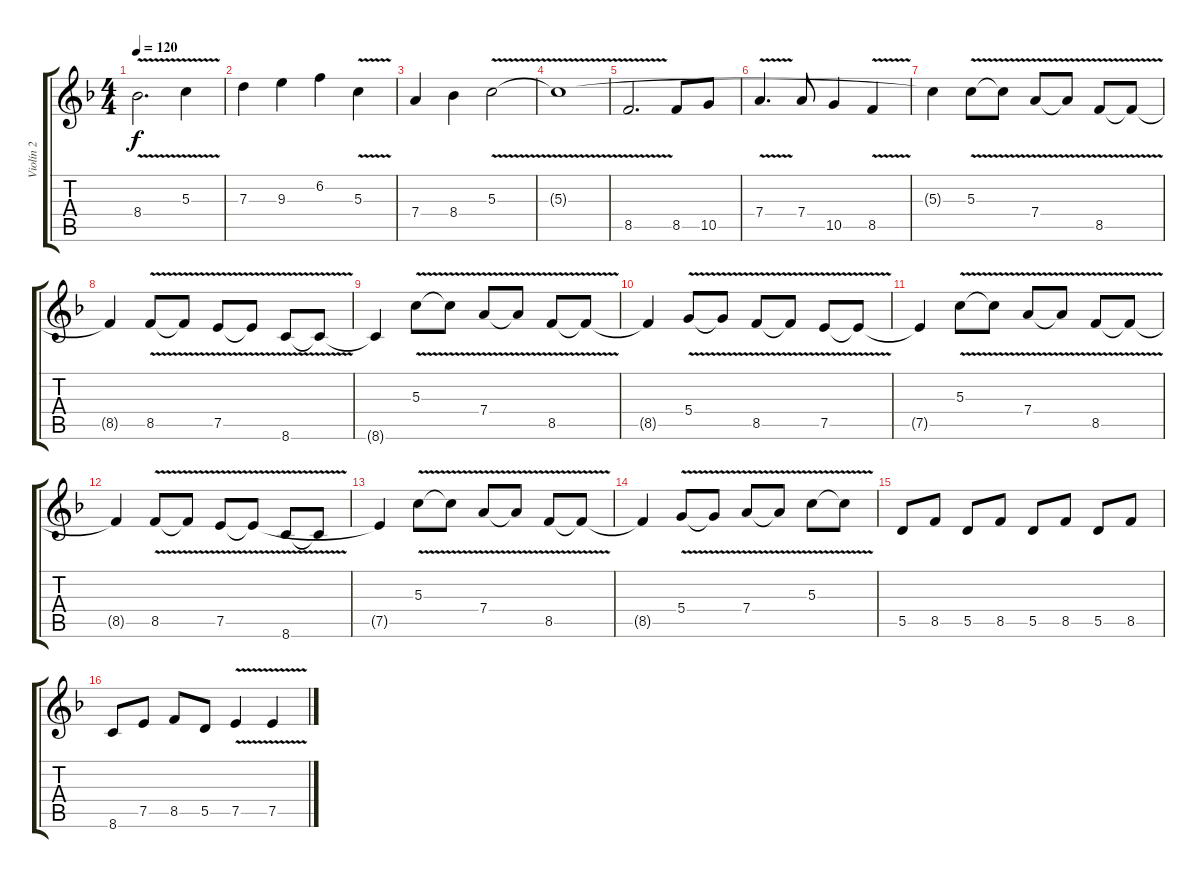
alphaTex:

\track ("Violín 2" "Violín 2") {instrument overdrivenguitar}
\staff {score tabs}
\tuning (E4 B3 G3 D3 A2 E2) {hide}
\ts (4 4)
\tempo 120
\clef g2
\ks f
8.4{v}.2{d dy f} 5.3{v}.4 |
7.3.4 9.3.4 6.2.4 5.3{v}.4 |
7.4.4 8.4.4 5.3{v}.2 |
5.3{t}.1 |
8.5{v}.2{d} 8.5.8 10.5.8 |
7.4{v}.4{d} 7.4.8 10.5.4 8.5{v}.4 |
5.3{t}.4 5.3{v}.8 5.3{t}.8 7.4{v}.8 7.4{t}.8 8.5{v}.8 8.5{t}.8 |
8.5{t}.4 8.5{v}.8 8.5{t}.8 7.5{v}.8 7.5{t}.8 8.6{v}.8 8.6{t}.8 |
8.6{t}.4 5.3{v}.8 5.3{t}.8 7.4{v}.8 7.4{t}.8 8.5{v}.8 8.5{t}.8 |
8.5{t}.4 5.4{v}.8 5.4{t}.8 8.5{v}.8 8.5{t}.8 7.5{v}.8 7.5{t}.8 |
7.5{t}.4 5.3{v}.8 5.3{t}.8 7.4{v}.8 7.4{t}.8 8.5{v}.8 8.5{t}.8 |
8.5{t}.4 8.5{v}.8 8.5{t}.8 7.5{v}.8 7.5{t}.8 8.6{v}.8 8.6{t}.8 |
7.5{t}.4 5.3{v}.8 5.3{t}.8 7.4{v}.8 7.4{t}.8 8.5{v}.8 8.5{t}.8 |
8.5{t}.4 5.4{v}.8 5.4{t}.8 7.4{v}.8 7.4{t}.8 5.3{v}.8 5.3{t}.8 |
5.5.8{volume 10} 8.5.8 5.5.8 8.5.8 5.5.8 8.5.8 5.5.8 8.5.8 |
8.6.8 7.5.8 8.5.8 5.5.8 7.5{v}.4 7.5{v}.4
